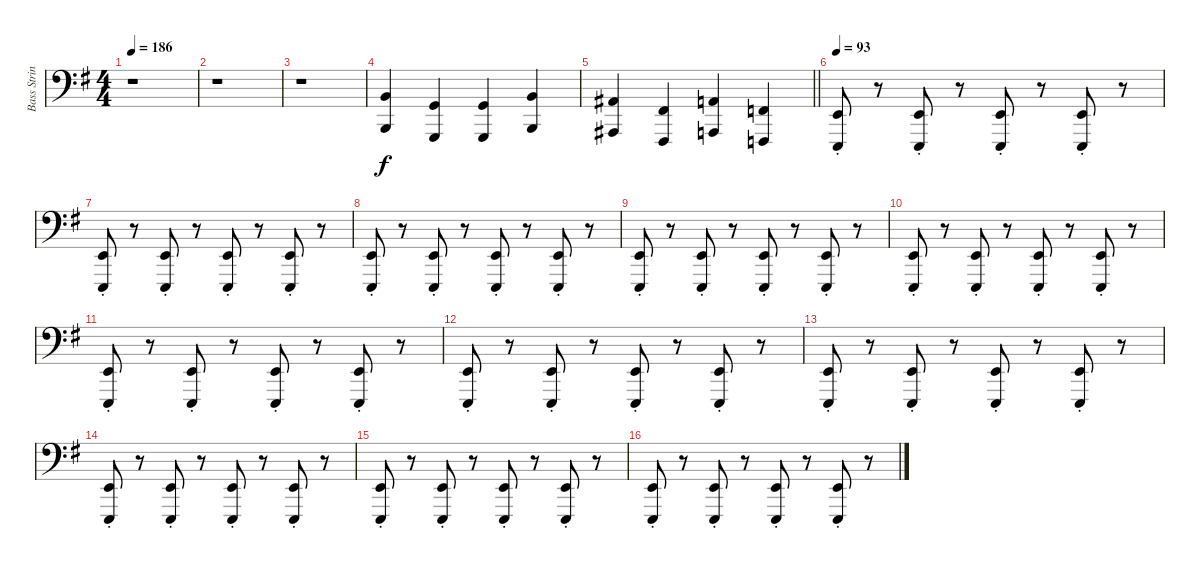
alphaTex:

\track ("Bass Strings - Arjen Lucassen" "Bass Strin") {instrument stringensemble1}
\staff {score}
\tuning (C3 G2 D2 A1 E1 B0) {hide}
\ts (4 4)
\tempo 186
\clef f4
\ks eminor
r.1{dy f} |
r.1 |
r.1 |
(4.2 2.4).4{instrument stringensemble1} (0.2 3.5).4 (0.2 3.5).4 (4.2 2.4).4 |
\barLineRight lightlight
(3.2 1.4).4 (4.3 2.5).4 (2.2 0.4).4 (3.3 1.5).4 |
\tempo 93
(2.3{st} 0.5{st}).8 r.8 (2.3{st} 0.5{st}).8 r.8 (2.3{st} 0.5{st}).8 r.8 (2.3{st} 0.5{st}).8 r.8 |
(2.3{st} 0.5{st}).8 r.8 (2.3{st} 0.5{st}).8 r.8 (2.3{st} 0.5{st}).8 r.8 (2.3{st} 0.5{st}).8 r.8 |
(2.3{st} 0.5{st}).8 r.8 (2.3{st} 0.5{st}).8 r.8 (2.3{st} 0.5{st}).8 r.8 (2.3{st} 0.5{st}).8 r.8 |
(2.3{st} 0.5{st}).8 r.8 (2.3{st} 0.5{st}).8 r.8 (2.3{st} 0.5{st}).8 r.8 (2.3{st} 0.5{st}).8 r.8 |
(2.3{st} 0.5{st}).8 r.8 (2.3{st} 0.5{st}).8 r.8 (2.3{st} 0.5{st}).8 r.8 (2.3{st} 0.5{st}).8 r.8 |
(2.3{st} 0.5{st}).8 r.8 (2.3{st} 0.5{st}).8 r.8 (2.3{st} 0.5{st}).8 r.8 (2.3{st} 0.5{st}).8 r.8 |
(2.3{st} 0.5{st}).8 r.8 (2.3{st} 0.5{st}).8 r.8 (2.3{st} 0.5{st}).8 r.8 (2.3{st} 0.5{st}).8 r.8 |
(2.3{st} 0.5{st}).8 r.8 (2.3{st} 0.5{st}).8 r.8 (2.3{st} 0.5{st}).8 r.8 (2.3{st} 0.5{st}).8 r.8 |
(2.3{st} 0.5{st}).8 r.8 (2.3{st} 0.5{st}).8 r.8 (2.3{st} 0.5{st}).8 r.8 (2.3{st} 0.5{st}).8 r.8 |
(2.3{st} 0.5{st}).8 r.8 (2.3{st} 0.5{st}).8 r.8 (2.3{st} 0.5{st}).8 r.8 (2.3{st} 0.5{st}).8 r.8 |
(2.3{st} 0.5{st}).8 r.8 (2.3{st} 0.5{st}).8 r.8 (2.3{st} 0.5{st}).8 r.8 (2.3{st} 0.5{st}).8 r.8
